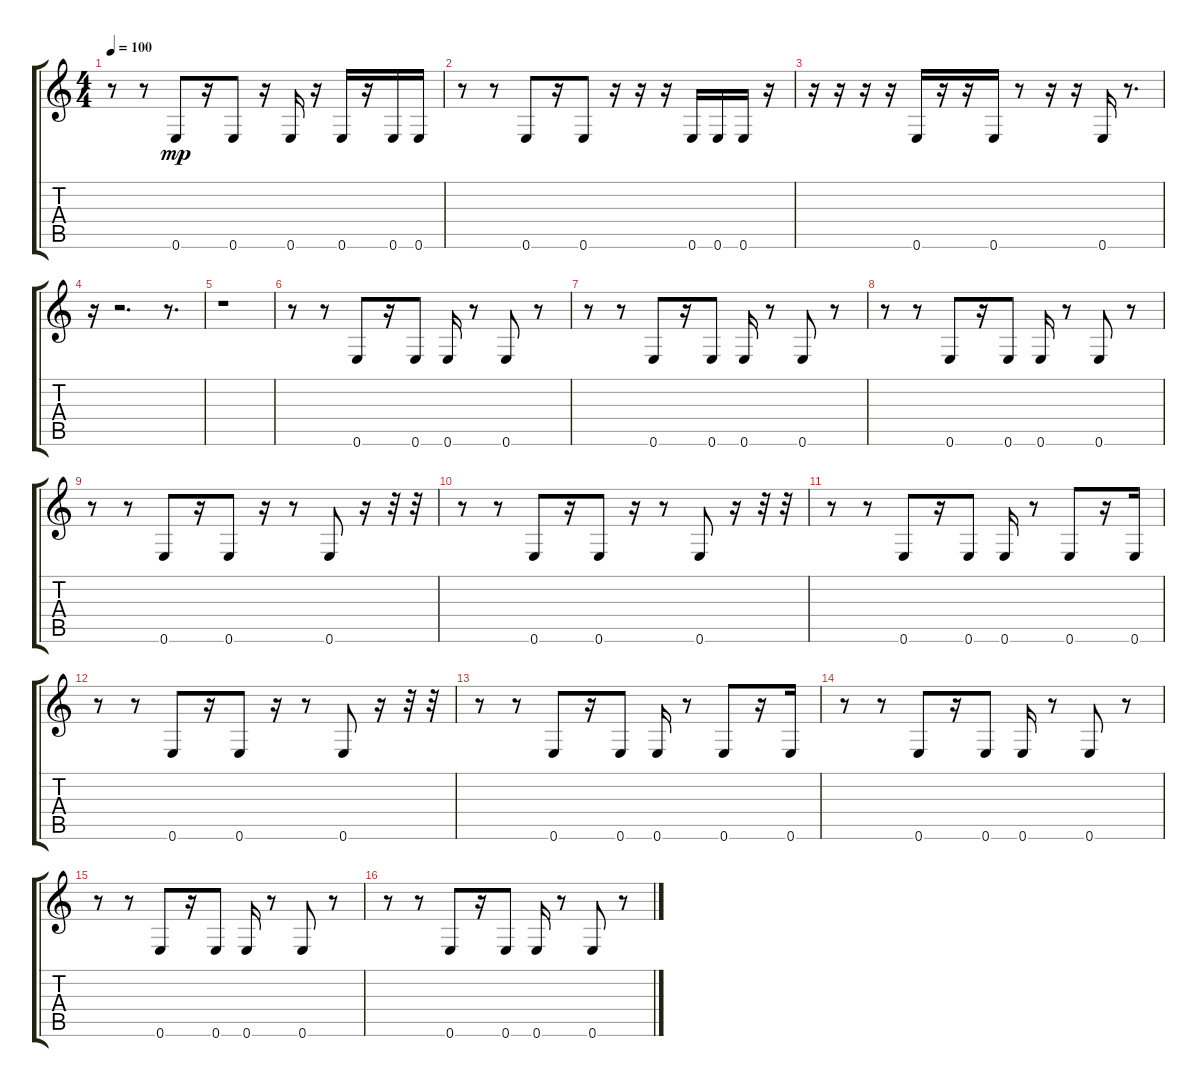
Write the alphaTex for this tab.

\track "" {instrument acousticbass}
\staff {score tabs}
\tuning (E4 B3 G3 D3 A2 E2) {hide}
\ts (4 4)
\tempo 100
\clef g2
\ks c
r.8{dy mp} r.8 0.6.8 r.16 0.6.8 r.16 0.6.16 r.16 0.6.16 r.16 0.6.16 0.6.16 |
r.8 r.8 0.6.8 r.16 0.6.8 r.16 r.16 r.16 0.6.16 0.6.16 0.6.16 r.16 |
r.16 r.16 r.16 r.16 0.6.16 r.16 r.16 0.6.16 r.8 r.16 r.16 0.6.16 r.8{d} |
r.16 r.2{d} r.8{d} |
r.1 |
r.8 r.8 0.6.8 r.16 0.6.8 0.6.16 r.8 0.6.8 r.8 |
r.8 r.8 0.6.8 r.16 0.6.8 0.6.16 r.8 0.6.8 r.8 |
r.8 r.8 0.6.8 r.16 0.6.8 0.6.16 r.8 0.6.8 r.8 |
r.8 r.8 0.6.8 r.16 0.6.8 r.16 r.8 0.6.8 r.16 r.32 r.32 |
r.8 r.8 0.6.8 r.16 0.6.8 r.16 r.8 0.6.8 r.16 r.32 r.32 |
r.8 r.8 0.6.8 r.16 0.6.8 0.6.16 r.8 0.6.8 r.16 0.6.16 |
r.8 r.8 0.6.8 r.16 0.6.8 r.16 r.8 0.6.8 r.16 r.32 r.32 |
r.8 r.8 0.6.8 r.16 0.6.8 0.6.16 r.8 0.6.8 r.16 0.6.16 |
r.8 r.8 0.6.8 r.16 0.6.8 0.6.16 r.8 0.6.8 r.8 |
r.8 r.8 0.6.8 r.16 0.6.8 0.6.16 r.8 0.6.8 r.8 |
r.8 r.8 0.6.8 r.16 0.6.8 0.6.16 r.8 0.6.8 r.8
